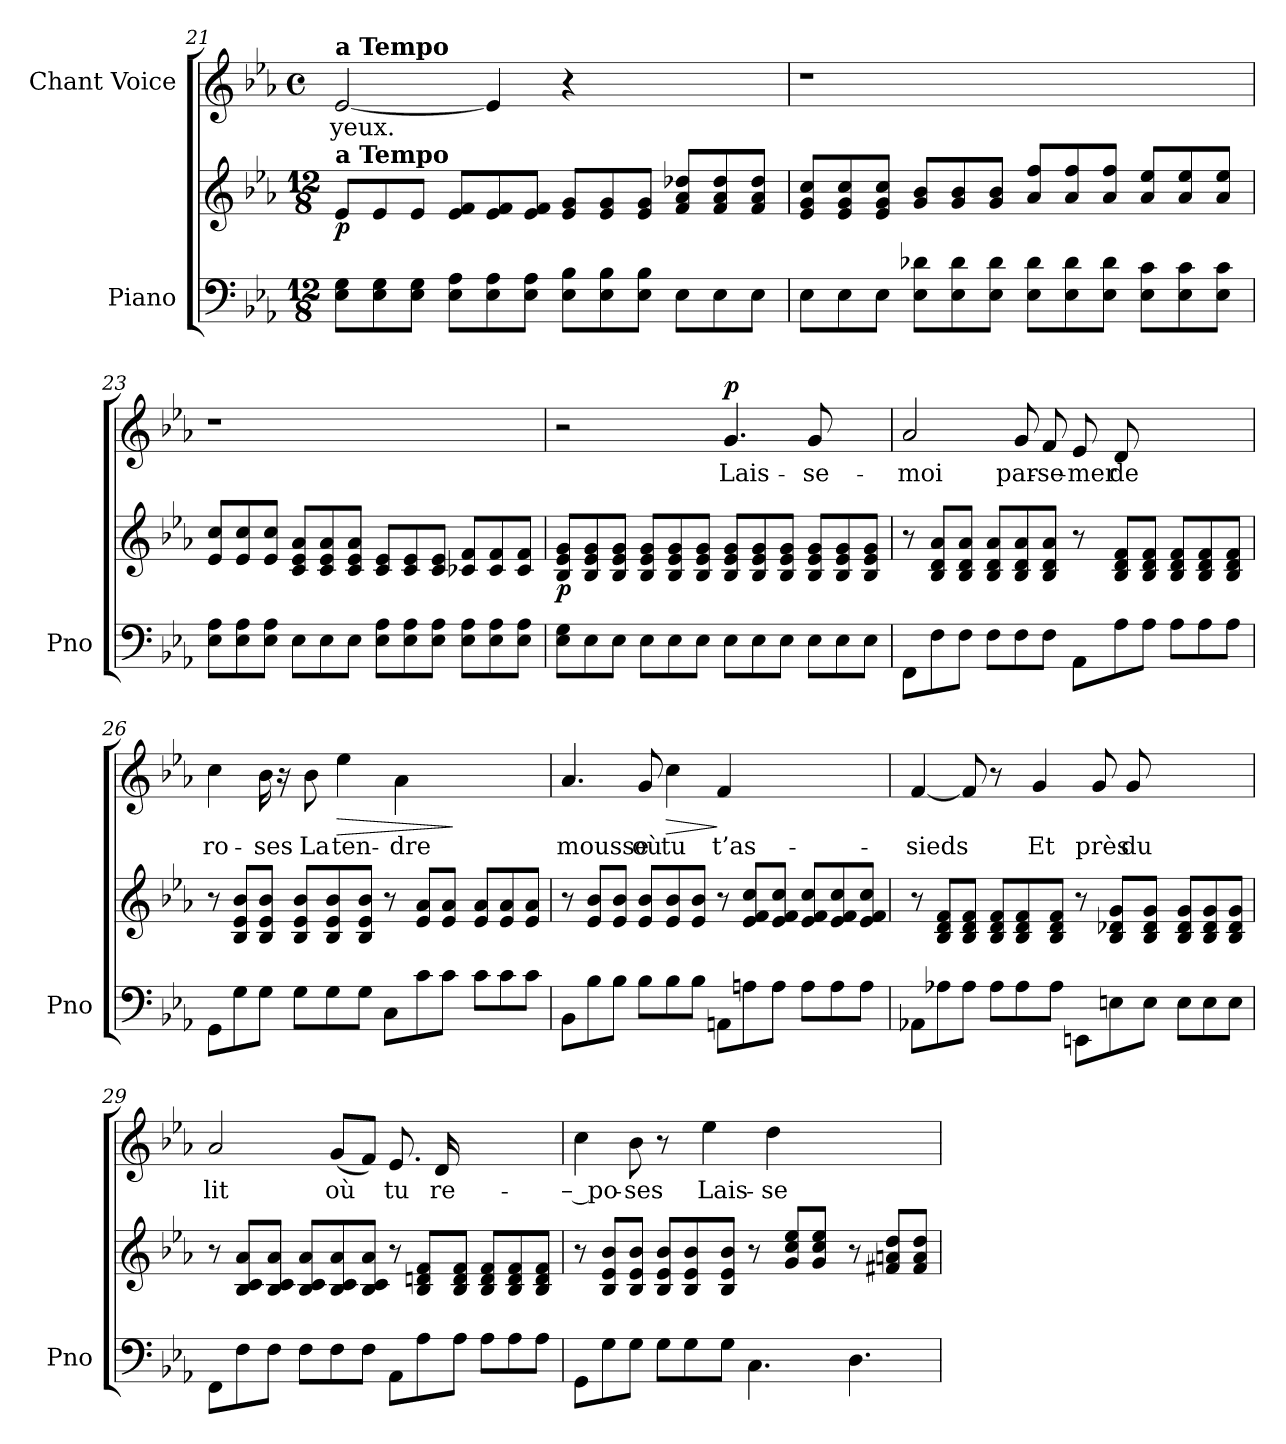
**kern	**kern	**dynam	**kern	**text	**dynam
*part2	*part2	*part2	*part1	*part1	*part1
*staff3	*staff2	*staff2/3	*staff1	*staff1	*staff1
*I"Piano	*	*	*I"Chant Voice	*	*
*I'Pno	*	*	*	*	*
!!LO:PB:g=z
*clefF4	*clefG2	*	*clefG2	*	*
*k[b-e-a-]	*k[b-e-a-]	*	*k[b-e-a-]	*	*
*M12/8	*M12/8	*	*M4/4	*	*
*	*	*	*met(c)	*	*
=21	=21	=21	=21	=21	=21
!	!	!	!LO:TX:a:B:t=a Tempo	!	!
!	!LO:TX:a:B:t=a Tempo	!	!	!	!
!	!	!LO:DY:b	!	!LO:LY:b	!
8E-\ 8G\L	8e-/L	p	[2e-/	yeux.	.
8E-\ 8G\	8e-/	.	.	.	.
8E-\ 8G\J	8e-/J	.	.	.	.
8E-\ 8A-\L	8e-/ 8f/L	.	.	.	.
8E-\ 8A-\	8e-/ 8f/	.	4e-/]	.	.
8E-\ 8A-\J	8e-/ 8f/J	.	.	.	.
!	!	!	!LO:N:vis=4	!	!
8E-\ 8B-\L	8e-/ 8g/L	.	4.r	.	.
8E-\ 8B-\	8e-/ 8g/	.	.	.	.
8E-\ 8B-\J	8e-/ 8g/J	.	.	.	.
8E-\L	8f/ 8a-/ 8dd-X/L	.	4.ryy	.	.
8E-\	8f/ 8a-/ 8dd-/	.	.	.	.
8E-\J	8f/ 8a-/ 8dd-/J	.	.	.	.
=22	=22	=22	=22	=22	=22
8E-\L	8e-/ 8g/ 8cc/L	.	1r	.	.
8E-\	8e-/ 8g/ 8cc/	.	.	.	.
8E-\J	8e-/ 8g/ 8cc/J	.	.	.	.
8E-\ 8d-X\L	8g/ 8b-/L	.	.	.	.
8E-\ 8d-\	8g/ 8b-/	.	.	.	.
8E-\ 8d-\J	8g/ 8b-/J	.	.	.	.
8E-\ 8d-\L	8a-/ 8ff/L	.	.	.	.
8E-\ 8d-\	8a-/ 8ff/	.	.	.	.
8E-\ 8d-\J	8a-/ 8ff/J	.	2ryy	.	.
8E-\ 8c\L	8a-/ 8ee-/L	.	.	.	.
8E-\ 8c\	8a-/ 8ee-/	.	.	.	.
8E-\ 8c\J	8a-/ 8ee-/J	.	.	.	.
=23	=23	=23	=23	=23	=23
8E-\ 8A-\L	8e-/ 8cc/L	.	1r	.	.
8E-\ 8A-\	8e-/ 8cc/	.	.	.	.
8E-\ 8A-\J	8e-/ 8cc/J	.	.	.	.
8E-\L	8c/ 8e-/ 8a-/L	.	.	.	.
8E-\	8c/ 8e-/ 8a-/	.	.	.	.
8E-\J	8c/ 8e-/ 8a-/J	.	.	.	.
8E-\ 8A-\L	8c/ 8e-/L	.	.	.	.
8E-\ 8A-\	8c/ 8e-/	.	.	.	.
8E-\ 8A-\J	8c/ 8e-/J	.	2ryy	.	.
8E-\ 8A-\L	8c-X/ 8f/L	.	.	.	.
8E-\ 8A-\	8c-/ 8f/	.	.	.	.
8E-\ 8A-\J	8c-/ 8f/J	.	.	.	.
!!LO:LB:g=z
=24	=24	=24	=24	=24	=24
!	!	!LO:DY:b	!LO:N:vis=2	!	!
8E-\ 8G\L	8B-/ 8e-/ 8g/L	p	2.r	.	.
8E-\	8B-/ 8e-/ 8g/	.	.	.	.
8E-\J	8B-/ 8e-/ 8g/J	.	.	.	.
8E-\L	8B-/ 8e-/ 8g/L	.	.	.	.
8E-\	8B-/ 8e-/ 8g/	.	.	.	.
8E-\J	8B-/ 8e-/ 8g/J	.	.	.	.
!	!	!	!	!LO:LY:b	!LO:DY:a
8E-\L	8B-/ 8e-/ 8g/L	.	4.g/	Lais-	p
8E-\	8B-/ 8e-/ 8g/	.	.	.	.
8E-\J	8B-/ 8e-/ 8g/J	.	.	.	.
!	!	!	!	!LO:LY:b	!
8E-\L	8B-/ 8e-/ 8g/L	.	8g/	-se-	.
8E-\	8B-/ 8e-/ 8g/	.	4ryy	.	.
8E-\J	8B-/ 8e-/ 8g/J	.	.	.	.
=25	=25	=25	=25	=25	=25
!	!	!	!	!LO:LY:b	!
8FF\L	8r	.	2a-/	-moi	.
8F\	8B-/ 8d/ 8a-/L	.	.	.	.
8F\J	8B-/ 8d/ 8a-/J	.	.	.	.
8F\L	8B-/ 8d/ 8a-/L	.	.	.	.
!	!	!	!	!LO:LY:b	!
8F\	8B-/ 8d/ 8a-/	.	8g/	par-	.
!	!	!	!	!LO:LY:b	!
8F\J	8B-/ 8d/ 8a-/J	.	8f/	-se-	.
!	!	!	!	!LO:LY:b	!
8AA-\L	8r	.	8e-/	-mer	.
!	!	!	!	!LO:LY:b	!
8A-\	8B-/ 8d/ 8f/L	.	8d/	de	.
8A-\J	8B-/ 8d/ 8f/J	.	2ryy	.	.
8A-\L	8B-/ 8d/ 8f/L	.	.	.	.
8A-\	8B-/ 8d/ 8f/	.	.	.	.
8A-\J	8B-/ 8d/ 8f/J	.	.	.	.
=26	=26	=26	=26	=26	=26
!	!	!	!	!LO:LY:b	!
8GG\L	8r	.	4cc\	ro-	.
8G\	8B-/ 8e-/ 8b-/L	.	.	.	.
!	!	!	!	!LO:LY:b	!
8G\J	8B-/ 8e-/ 8b-/J	.	16b-\	-ses	.
!	!	!	!LO:N:vis=16	!	!
.	.	.	16.r	.	.
8G\L	8B-/ 8e-/ 8b-/L	.	.	.	.
!	!	!	!	!LO:LY:b	!
.	.	.	8b-\	La	.
8G\	8B-/ 8e-/ 8b-/	.	.	.	.
!	!	!	!	!LO:LY:b	!LO:HP:b
.	.	.	4ee-\	ten-	>
8G\J	8B-/ 8e-/ 8b-/J	.	.	.	.
8C\L	8r	.	.	.	.
!	!	!	!	!LO:LY:b	!
.	.	.	4a-\	-dre	.
8c\	8e-/ 8a-/L	.	.	.	.
8c\J	8e-/ 8a-/J	.	.	.	.
.	.	.	4...ryy	.	]
8c\L	8e-/ 8a-/L	.	.	.	.
8c\	8e-/ 8a-/	.	.	.	.
8c\J	8e-/ 8a-/J	.	.	.	.
!!LO:LB:g=z
=27	=27	=27	=27	=27	=27
!	!	!	!	!LO:LY:b	!
8BB-\L	8r	.	4.a-/	mousse	.
8B-\	8e-/ 8b-/L	.	.	.	.
8B-\J	8e-/ 8b-/J	.	.	.	.
!	!	!	!	!LO:LY:b	!
8B-\L	8e-/ 8b-/L	.	8g/	où	.
!	!	!	!	!LO:LY:b	!LO:HP:b
8B-\	8e-/ 8b-/	.	4cc\	tu	>
8B-\J	8e-/ 8b-/J	.	.	.	.
!	!	!	!	!LO:LY:b	!
8AAn\L	8r	.	4f/	t’as-	]
8An\	8e-/ 8f/ 8cc/L	.	.	.	.
8A\J	8e-/ 8f/ 8cc/J	.	2ryy	.	.
8A\L	8e-/ 8f/ 8cc/L	.	.	.	.
8A\	8e-/ 8f/ 8cc/	.	.	.	.
8A\J	8e-/ 8f/ 8cc/J	.	.	.	.
=28	=28	=28	=28	=28	=28
!	!	!	!	!LO:LY:b	!
8AA-X\L	8r	.	[4f/	-sieds	.
8A-X\	8B-/ 8d/ 8f/L	.	.	.	.
8A-\J	8B-/ 8d/ 8f/J	.	8f/]	.	.
!	!	!	!LO:N:vis=8	!	!
8A-\L	8B-/ 8d/ 8f/L	.	8.r	.	.
8A-\	8B-/ 8d/ 8f/	.	.	.	.
!	!	!	!	!LO:LY:b	!
.	.	.	4g/	Et	.
8A-\J	8B-/ 8d/ 8f/J	.	.	.	.
8EEn\L	8r	.	.	.	.
!	!	!	!	!LO:LY:b	!
.	.	.	8g/	près	.
8En\	8B-/ 8d-X/ 8g/L	.	.	.	.
!	!	!	!	!LO:LY:b	!
.	.	.	8g/	du	.
8E\J	8B-/ 8d-/ 8g/J	.	.	.	.
.	.	.	4..ryy	.	.
8E\L	8B-/ 8d-/ 8g/L	.	.	.	.
8E\	8B-/ 8d-/ 8g/	.	.	.	.
8E\J	8B-/ 8d-/ 8g/J	.	.	.	.
=29	=29	=29	=29	=29	=29
!	!	!	!	!LO:LY:b	!
8FF\L	8r	.	2a-/	lit	.
8F\	8B-/ 8c/ 8a-/L	.	.	.	.
8F\J	8B-/ 8c/ 8a-/J	.	.	.	.
8F\L	8B-/ 8c/ 8a-/L	.	.	.	.
!	!	!	!	!LO:LY:b	!
8F\	8B-/ 8c/ 8a-/	.	(<8g/L	où	.
8F\J	8B-/ 8c/ 8a-/J	.	8f/J)	.	.
!	!	!	!	!LO:LY:b	!
8AA-\L	8r	.	8.e-/	tu	.
8A-\	8B-/ 8dn/ 8f/L	.	.	.	.
!	!	!	!	!LO:LY:b	!
.	.	.	16d/	re-	.
8A-\J	8B-/ 8d/ 8f/J	.	2ryy	.	.
8A-\L	8B-/ 8d/ 8f/L	.	.	.	.
8A-\	8B-/ 8d/ 8f/	.	.	.	.
8A-\J	8B-/ 8d/ 8f/J	.	.	.	.
!!LO:LB:g=z
=30	=30	=30	=30	=30	=30
!	!	!	!	!LO:LY:b	!
8GG\L	8r	.	4cc\	-– po-	.
8G\	8B-/ 8e-/ 8b-/L	.	.	.	.
!	!	!	!	!LO:LY:b	!
8G\J	8B-/ 8e-/ 8b-/J	.	8b-\	-ses	.
!	!	!	!LO:N:vis=8	!	!
8G\L	8B-/ 8e-/ 8b-/L	.	8.r	.	.
8G\	8B-/ 8e-/ 8b-/	.	.	.	.
!	!	!	!	!LO:LY:b	!
.	.	.	4ee-\	Lais-	.
8G\J	8B-/ 8e-/ 8b-/J	.	.	.	.
4.C\	8r	.	.	.	.
!	!	!	!	!LO:LY:b	!
.	.	.	4dd\	-se-	.
.	8g/ 8cc/ 8ee-/L	.	.	.	.
.	8g/ 8cc/ 8ee-/J	.	.	.	.
.	.	.	4..ryy	.	.
4.D\	8r	.	.	.	.
.	8f#X/ 8an/ 8dd/L	.	.	.	.
.	8f#/ 8a/ 8dd/J	.	.	.	.
=	=	=	=	=	=
*-	*-	*-	*-	*-	*-
